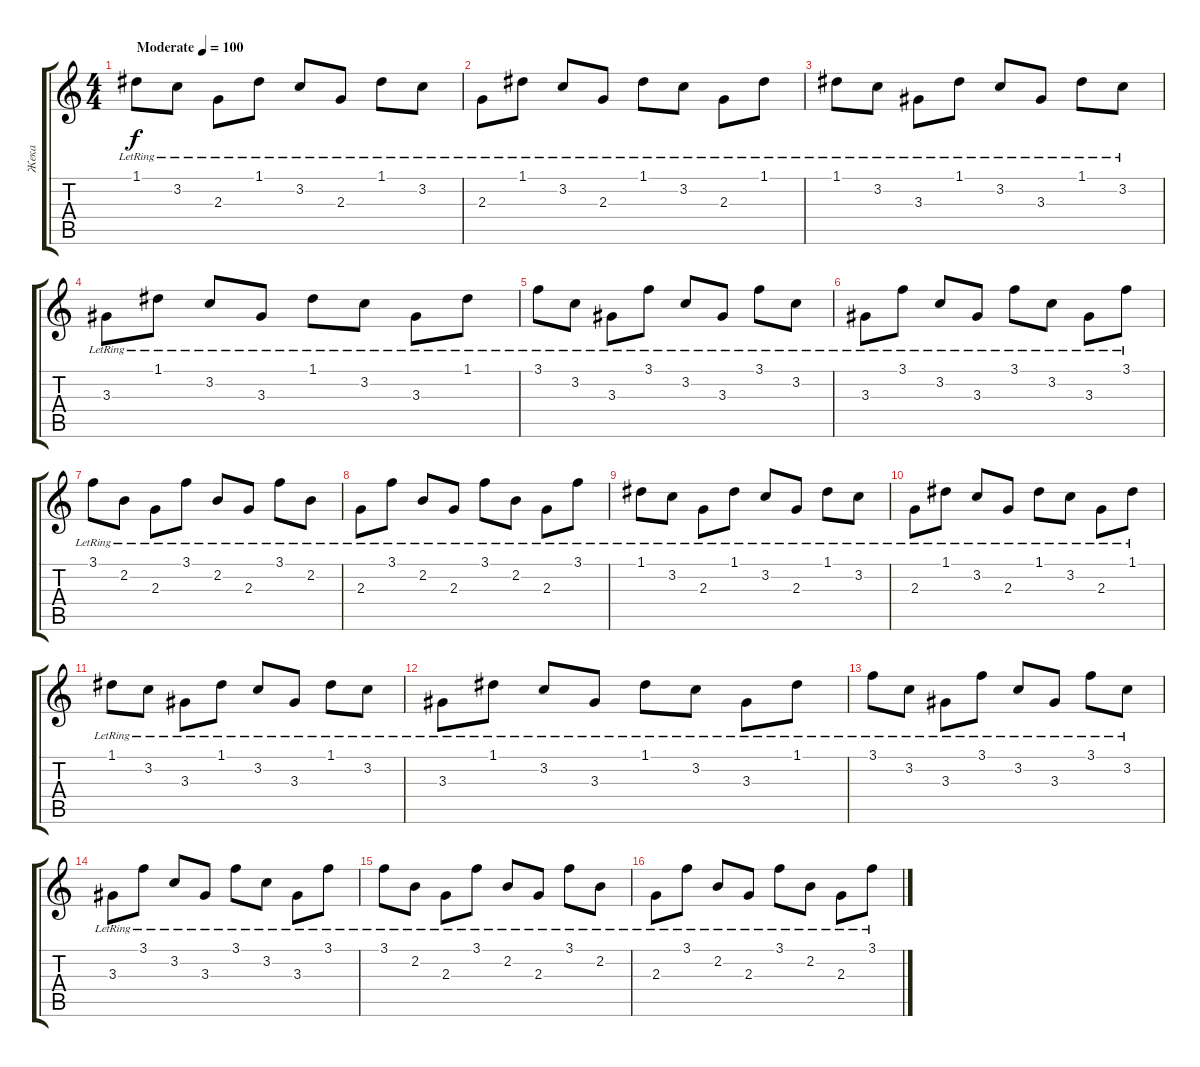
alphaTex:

\track ("Жека" "Жека") {instrument acousticguitarsteel}
\staff {score tabs}
\tuning (D4 A3 F3 C3 G2 C2) {hide}
\ts (4 4)
\tempo (100 "Moderate")
\clef g2
\ks c
1.1{lr}.8{dy f instrument acousticguitarsteel} 3.2{lr}.8 2.3{lr}.8 1.1{lr}.8 3.2{lr}.8 2.3{lr}.8 1.1{lr}.8 3.2{lr}.8 |
2.3{lr}.8 1.1{lr}.8 3.2{lr}.8 2.3{lr}.8 1.1{lr}.8 3.2{lr}.8 2.3{lr}.8 1.1{lr}.8 |
1.1{lr}.8 3.2{lr}.8 3.3{lr}.8 1.1{lr}.8 3.2{lr}.8 3.3{lr}.8 1.1{lr}.8 3.2{lr}.8 |
3.3{lr}.8 1.1{lr}.8 3.2{lr}.8 3.3{lr}.8 1.1{lr}.8 3.2{lr}.8 3.3{lr}.8 1.1{lr}.8 |
3.1{lr}.8 3.2{lr}.8 3.3{lr}.8 3.1{lr}.8 3.2{lr}.8 3.3{lr}.8 3.1{lr}.8 3.2{lr}.8 |
3.3{lr}.8 3.1{lr}.8 3.2{lr}.8 3.3{lr}.8 3.1{lr}.8 3.2{lr}.8 3.3{lr}.8 3.1{lr}.8 |
3.1{lr}.8 2.2{lr}.8 2.3{lr}.8 3.1{lr}.8 2.2{lr}.8 2.3{lr}.8 3.1{lr}.8 2.2{lr}.8 |
2.3{lr}.8 3.1{lr}.8 2.2{lr}.8 2.3{lr}.8 3.1{lr}.8 2.2{lr}.8 2.3{lr}.8 3.1{lr}.8 |
1.1{lr}.8 3.2{lr}.8 2.3{lr}.8 1.1{lr}.8 3.2{lr}.8 2.3{lr}.8 1.1{lr}.8 3.2{lr}.8 |
2.3{lr}.8 1.1{lr}.8 3.2{lr}.8 2.3{lr}.8 1.1{lr}.8 3.2{lr}.8 2.3{lr}.8 1.1{lr}.8 |
1.1{lr}.8 3.2{lr}.8 3.3{lr}.8 1.1{lr}.8 3.2{lr}.8 3.3{lr}.8 1.1{lr}.8 3.2{lr}.8 |
3.3{lr}.8 1.1{lr}.8 3.2{lr}.8 3.3{lr}.8 1.1{lr}.8 3.2{lr}.8 3.3{lr}.8 1.1{lr}.8 |
3.1{lr}.8 3.2{lr}.8 3.3{lr}.8 3.1{lr}.8 3.2{lr}.8 3.3{lr}.8 3.1{lr}.8 3.2{lr}.8 |
3.3{lr}.8 3.1{lr}.8 3.2{lr}.8 3.3{lr}.8 3.1{lr}.8 3.2{lr}.8 3.3{lr}.8 3.1{lr}.8 |
3.1{lr}.8 2.2{lr}.8 2.3{lr}.8 3.1{lr}.8 2.2{lr}.8 2.3{lr}.8 3.1{lr}.8 2.2{lr}.8 |
2.3{lr}.8 3.1{lr}.8 2.2{lr}.8 2.3{lr}.8 3.1{lr}.8 2.2{lr}.8 2.3{lr}.8 3.1{lr}.8
